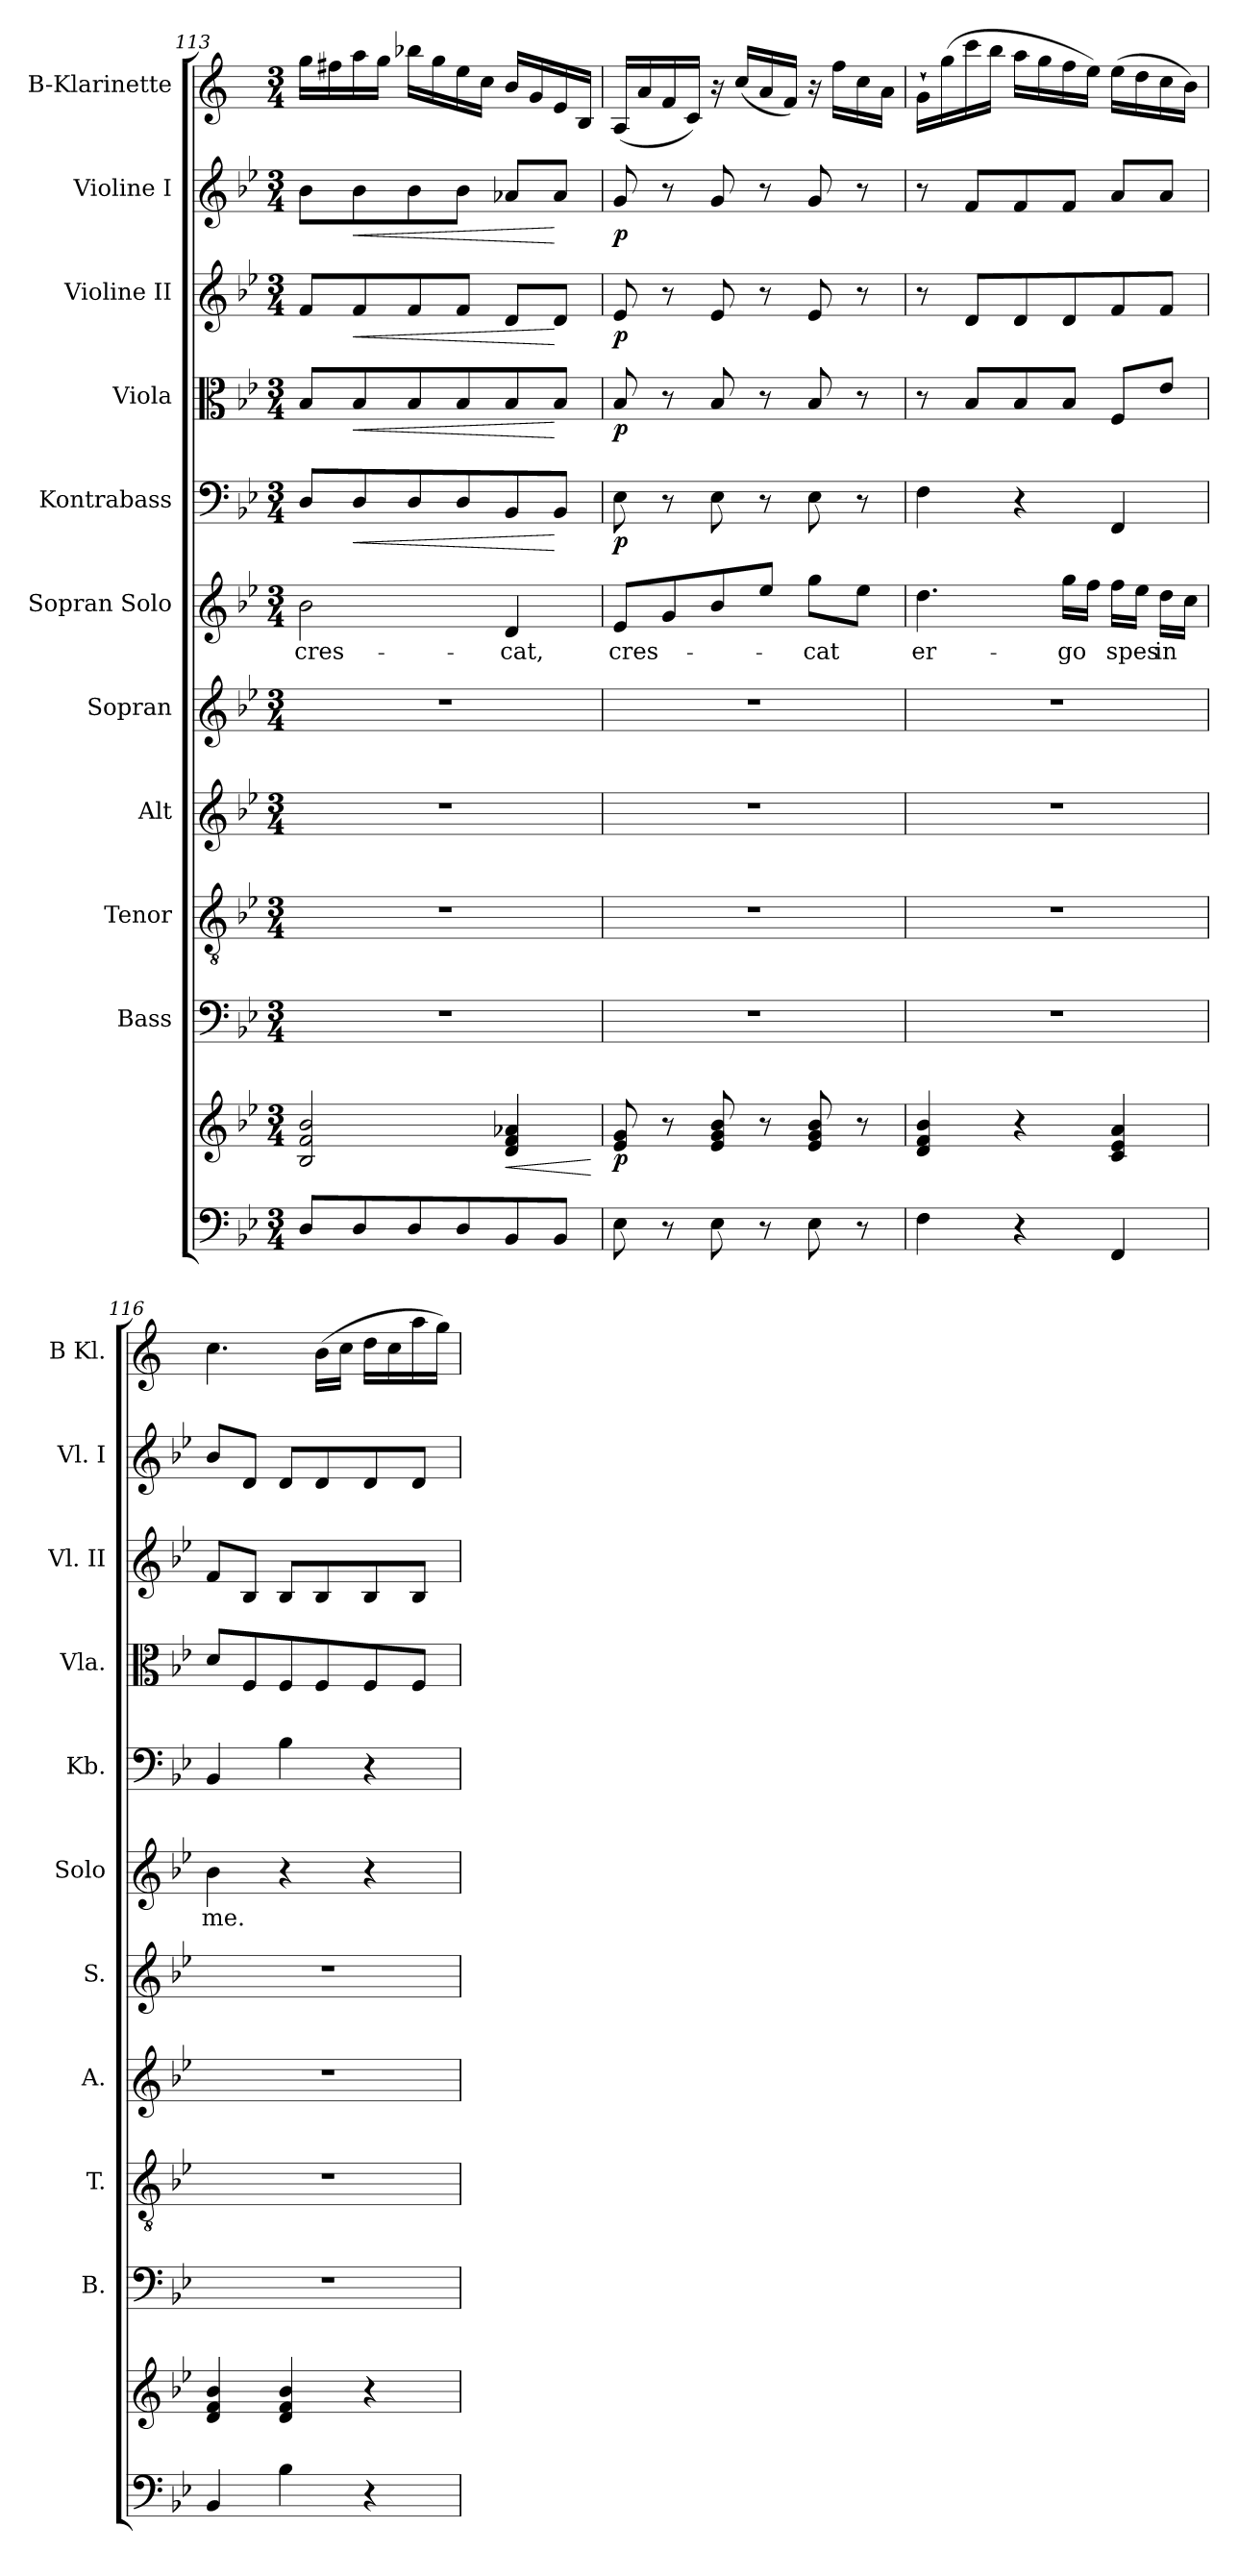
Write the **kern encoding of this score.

**kern	**kern	**dynam	**kern	**kern	**kern	**kern	**kern	**text	**kern	**dynam	**kern	**dynam	**kern	**dynam	**kern	**dynam	**kern
*part11	*part11	*part11	*part10	*part9	*part8	*part7	*part6	*part6	*part5	*part5	*part4	*part4	*part3	*part3	*part2	*part2	*part1
*staff12	*staff11	*staff11/12	*staff10	*staff9	*staff8	*staff7	*staff6	*staff6	*staff5	*staff5	*staff4	*staff4	*staff3	*staff3	*staff2	*staff2	*staff1
*	*	*	*I"Bass	*I"Tenor	*I"Alt	*I"Sopran	*I"Sopran Solo	*	*I"Kontrabass	*	*I"Viola	*	*I"Violine II	*	*I"Violine I	*	*I"B-Klarinette
*	*	*	*I'B.	*I'T.	*I'A.	*I'S.	*I'Solo	*	*I'Kb.	*	*I'Vla.	*	*I'Vl. II	*	*I'Vl. I	*	*I'B Kl.
*clefF4	*clefG2	*	*clefF4	*clefGv2	*clefG2	*clefG2	*clefG2	*	*clefF4	*	*clefC3	*	*clefG2	*	*clefG2	*	*clefG2
*	*	*	*	*	*	*	*	*	*ITrd7c12	*	*	*	*	*	*	*	*ITrd1c2
*k[b-e-]	*k[b-e-]	*	*k[b-e-]	*k[b-e-]	*k[b-e-]	*k[b-e-]	*k[b-e-]	*	*k[b-e-]	*	*k[b-e-]	*	*k[b-e-]	*	*k[b-e-]	*	*k[b-e-]
*B-:	*B-:	*	*B-:	*B-:	*B-:	*B-:	*B-:	*	*B-:	*	*B-:	*	*B-:	*	*B-:	*	*B-:
*M3/4	*M3/4	*	*M3/4	*M3/4	*M3/4	*M3/4	*M3/4	*	*M3/4	*	*M3/4	*	*M3/4	*	*M3/4	*	*M3/4
=113	=113	=113	=113	=113	=113	=113	=113	=113	=113	=113	=113	=113	=113	=113	=113	=113	=113
!	!	!	!	!	!	!	!	!LO:LY:b	!	!	!	!	!	!	!	!	!
8D/L	2B-/ 2f/ 2b-/	.	2.r	2.r	2.r	2.r	2b-\	cres-	8DD/L	.	8B-/L	.	8f/L	.	8b-\L	.	16ff\LL
.	.	.	.	.	.	.	.	.	.	.	.	.	.	.	.	.	16een\
!	!	!	!	!	!	!	!	!	!	!LO:HP:b	!	!LO:HP:b	!	!LO:HP:b	!	!LO:HP:b	!
8D/	.	.	.	.	.	.	.	.	8DD/	<	8B-/	<	8f/	<	8b-\	<	16gg\
.	.	.	.	.	.	.	.	.	.	.	.	.	.	.	.	.	16ff\JJ
8D/	.	.	.	.	.	.	.	.	8DD/	.	8B-/	.	8f/	.	8b-\	.	16aa-X\LL
.	.	.	.	.	.	.	.	.	.	.	.	.	.	.	.	.	16ff\
8D/	.	.	.	.	.	.	.	.	8DD/	.	8B-/	.	8f/J	.	8b-\J	.	16dd\
.	.	.	.	.	.	.	.	.	.	.	.	.	.	.	.	.	16b-\JJ
!	!	!LO:HP:b	!	!	!	!	!	!LO:LY:b	!	!	!	!	!	!	!	!	!
8BB-/	4d/ 4f/ 4a-X/	<	.	.	.	.	4d/	-cat,	8BBB-/	.	8B-/	.	8d/L	.	8a-X/L	.	16a/LL
.	.	.	.	.	.	.	.	.	.	.	.	.	.	.	.	.	16f/
8BB-/J	.	.	.	.	.	.	.	.	8BBB-/J	[	8B-/J	[	8d/J	[	8a-/J	[	16d/
.	.	.	.	.	.	.	.	.	.	.	.	.	.	.	.	.	16A/JJ
.	.	[	.	.	.	.	.	.	.	.	.	.	.	.	.	.	.
!!LO:PB:g=z
=114	=114	=114	=114	=114	=114	=114	=114	=114	=114	=114	=114	=114	=114	=114	=114	=114	=114
!	!	!LO:DY:b	!	!	!	!	!	!LO:LY:b	!	!LO:DY:b	!	!LO:DY:b	!	!LO:DY:b	!	!LO:DY:b	!
8E-\	8e-/ 8g/	p	2.r	2.r	2.r	2.r	8e-/L	cres-	8EE-\	p	8B-/	p	8e-/	p	8g/	p	(<16G/LL
.	.	.	.	.	.	.	.	.	.	.	.	.	.	.	.	.	16g/
8r	8r	.	.	.	.	.	8g/	.	8r	.	8r	.	8r	.	8r	.	16e-/
.	.	.	.	.	.	.	.	.	.	.	.	.	.	.	.	.	16B-/JJ)
8E-\	8e-/ 8g/ 8b-/	.	.	.	.	.	8b-/	.	8EE-\	.	8B-/	.	8e-/	.	8g/	.	16r
.	.	.	.	.	.	.	.	.	.	.	.	.	.	.	.	.	(<16b-/LL
8r	8r	.	.	.	.	.	8ee-/J	.	8r	.	8r	.	8r	.	8r	.	16g/
.	.	.	.	.	.	.	.	.	.	.	.	.	.	.	.	.	16e-/JJ)
!	!	!	!	!	!	!	!	!LO:LY:b	!	!	!	!	!	!	!	!	!
8E-\	8e-/ 8g/ 8b-/	.	.	.	.	.	8gg\L	-cat	8EE-\	.	8B-/	.	8e-/	.	8g/	.	16r
.	.	.	.	.	.	.	.	.	.	.	.	.	.	.	.	.	16ee-\LL
8r	8r	.	.	.	.	.	8ee-\J	.	8r	.	8r	.	8r	.	8r	.	16b-\
.	.	.	.	.	.	.	.	.	.	.	.	.	.	.	.	.	16g\JJ
=115	=115	=115	=115	=115	=115	=115	=115	=115	=115	=115	=115	=115	=115	=115	=115	=115	=115
!	!	!	!	!	!	!	!	!LO:LY:b	!	!	!	!	!	!	!	!	!
4F\	4d/ 4f/ 4b-/	.	2.r	2.r	2.r	2.r	4.dd\	er-	4FF\	.	8r	.	8r	.	8r	.	16f`>\LL
.	.	.	.	.	.	.	.	.	.	.	.	.	.	.	.	.	(>16ff\
.	.	.	.	.	.	.	.	.	.	.	8B-/L	.	8d/L	.	8f/L	.	16bb-\
.	.	.	.	.	.	.	.	.	.	.	.	.	.	.	.	.	16aa\JJ
4r	4r	.	.	.	.	.	.	.	4r	.	8B-/	.	8d/	.	8f/	.	16gg\LL
.	.	.	.	.	.	.	.	.	.	.	.	.	.	.	.	.	16ff\
!	!	!	!	!	!	!	!	!LO:LY:b	!	!	!	!	!	!	!	!	!
.	.	.	.	.	.	.	16gg\LL	-go	.	.	8B-/J	.	8d/	.	8f/J	.	16ee-\
.	.	.	.	.	.	.	16ff\JJ	.	.	.	.	.	.	.	.	.	16dd\JJ)
!	!	!	!	!	!	!	!	!LO:LY:b	!	!	!	!	!	!	!	!	!
4FF/	4c/ 4e-/ 4a/	.	.	.	.	.	16ff\LL	spes	4FFF/	.	8F/L	.	8f/	.	8a/L	.	(>16dd\LL
.	.	.	.	.	.	.	16ee-\JJ	.	.	.	.	.	.	.	.	.	16cc\
!	!	!	!	!	!	!	!	!LO:LY:b	!	!	!	!	!	!	!	!	!
.	.	.	.	.	.	.	16dd\LL	in	.	.	8e-/J	.	8f/J	.	8a/J	.	16b-\
.	.	.	.	.	.	.	16cc\JJ	.	.	.	.	.	.	.	.	.	16a\JJ)
=116	=116	=116	=116	=116	=116	=116	=116	=116	=116	=116	=116	=116	=116	=116	=116	=116	=116
!	!	!	!	!	!	!	!	!LO:LY:b	!	!	!	!	!	!	!	!	!
4BB-/	4d/ 4f/ 4b-/	.	2.r	2.r	2.r	2.r	4b-\	me.	4BBB-/	.	8d/L	.	8f/L	.	8b-/L	.	4.b-\
.	.	.	.	.	.	.	.	.	.	.	8F/	.	8B-/J	.	8d/J	.	.
4B-\	4d/ 4f/ 4b-/	.	.	.	.	.	4r	.	4BB-\	.	8F/	.	8B-/L	.	8d/L	.	.
.	.	.	.	.	.	.	.	.	.	.	8F/	.	8B-/	.	8d/	.	(>16a\LL
.	.	.	.	.	.	.	.	.	.	.	.	.	.	.	.	.	16b-\JJ
4r	4r	.	.	.	.	.	4r	.	4r	.	8F/	.	8B-/	.	8d/	.	16cc\LL
.	.	.	.	.	.	.	.	.	.	.	.	.	.	.	.	.	16b-\
.	.	.	.	.	.	.	.	.	.	.	8F/J	.	8B-/J	.	8d/J	.	16gg\
.	.	.	.	.	.	.	.	.	.	.	.	.	.	.	.	.	16ff\JJ)
=	=	=	=	=	=	=	=	=	=	=	=	=	=	=	=	=	=
*-	*-	*-	*-	*-	*-	*-	*-	*-	*-	*-	*-	*-	*-	*-	*-	*-	*-
